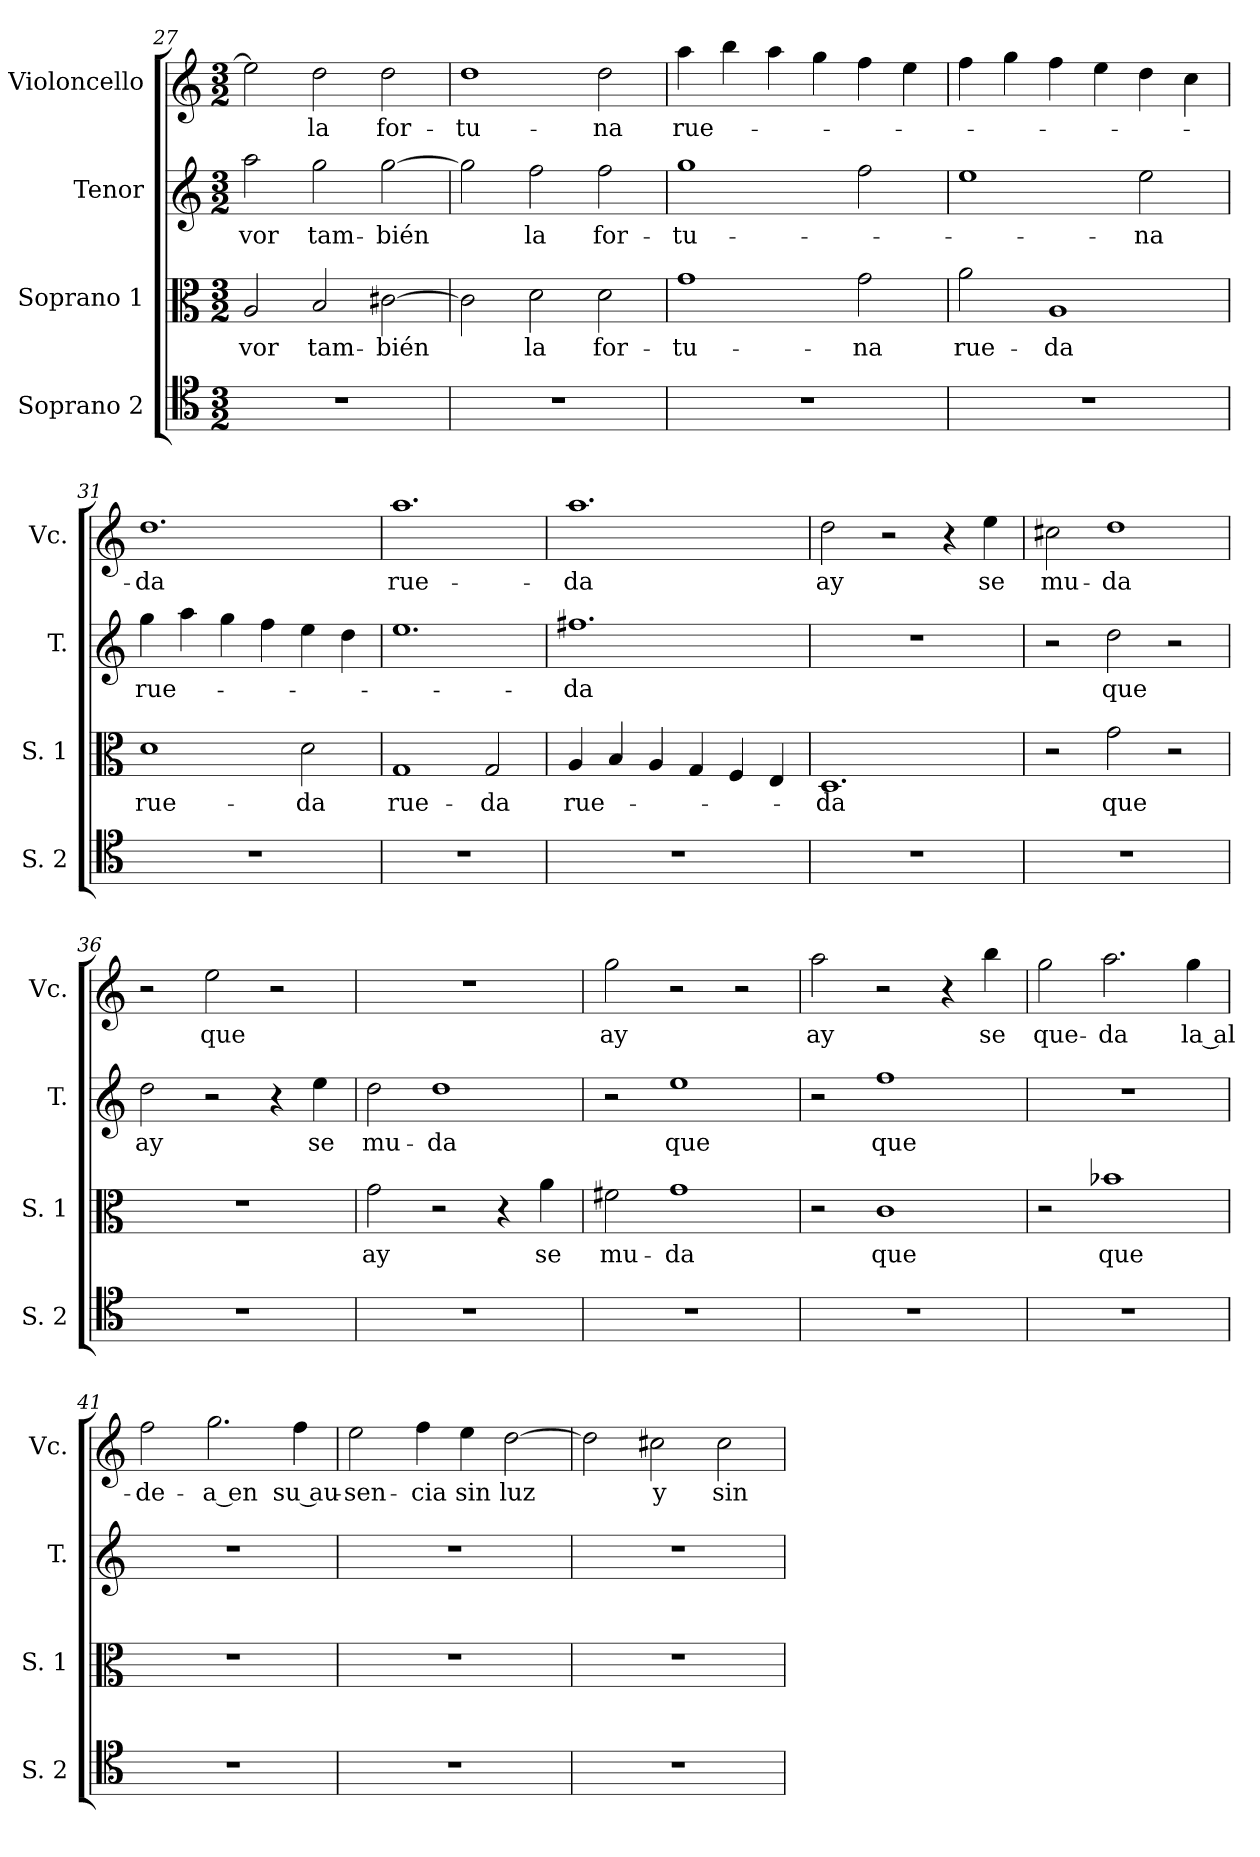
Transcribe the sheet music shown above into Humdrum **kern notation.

**kern	**kern	**text	**kern	**text	**kern	**text
*part4	*part3	*part3	*part2	*part2	*part1	*part1
*staff4	*staff3	*staff3	*staff2	*staff2	*staff1	*staff1
*I"Soprano 2	*I"Soprano 1	*	*I"Tenor	*	*I"Violoncello	*
*I'S. 2	*I'S. 1	*	*I'T.	*	*I'Vc.	*
*clefC4	*clefC3	*	*clefG2	*	*clefG2	*
*M3/2	*M3/2	*	*M3/2	*	*M3/2	*
=27	=27	=27	=27	=27	=27	=27
1.r	2A	-vor	2aa	-vor	2ee]	.
.	2B	tam-	2gg	tam-	2dd	la
.	[2c#X	-bién	[2gg	-bién	2dd	for-
=28	=28	=28	=28	=28	=28	=28
1.r	2c#]	.	2gg]	.	1dd	-tu-
.	2d	la	2ff	la	.	.
.	2d	for-	2ff	for-	2dd	-na
=29	=29	=29	=29	=29	=29	=29
1.r	1g	-tu-	1gg	-tu-	4aa	rue-
.	.	.	.	.	4bb	.
.	.	.	.	.	4aa	.
.	.	.	.	.	4gg	.
.	2g	-na	2ff	.	4ff	.
.	.	.	.	.	4ee	.
=30	=30	=30	=30	=30	=30	=30
1.r	2a	rue-	1ee	.	4ff	.
.	.	.	.	.	4gg	.
.	1A	-da	.	.	4ff	.
.	.	.	.	.	4ee	.
.	.	.	2ee	-na	4dd	.
.	.	.	.	.	4cc	.
=31	=31	=31	=31	=31	=31	=31
1.r	1d	rue-	4gg	rue-	1.dd	-da
.	.	.	4aa	.	.	.
.	.	.	4gg	.	.	.
.	.	.	4ff	.	.	.
.	2d	-da	4ee	.	.	.
.	.	.	4dd	.	.	.
=32	=32	=32	=32	=32	=32	=32
1.r	1G	rue-	1.ee	.	1.aa	rue-
.	2G	-da	.	.	.	.
=33	=33	=33	=33	=33	=33	=33
1.r	4A	rue-	1.ff#X	-da	1.aa	-da
.	4B	.	.	.	.	.
.	4A	.	.	.	.	.
.	4G	.	.	.	.	.
.	4F	.	.	.	.	.
.	4E	.	.	.	.	.
=34	=34	=34	=34	=34	=34	=34
1.r	1.D	-da	1.r	.	2dd	ay
.	.	.	.	.	2r	.
.	.	.	.	.	4r	.
.	.	.	.	.	4ee	se
=35	=35	=35	=35	=35	=35	=35
1.r	2r	.	2r	.	2cc#X	mu-
.	2g	que	2dd	que	1dd	-da
.	2r	.	2r	.	.	.
=36	=36	=36	=36	=36	=36	=36
1.r	1.r	.	2dd	ay	2r	.
.	.	.	2r	.	2ee	que
.	.	.	4r	.	2r	.
.	.	.	4ee	se	.	.
=37	=37	=37	=37	=37	=37	=37
1.r	2g	ay	2dd	mu-	1.r	.
.	2r	.	1dd	-da	.	.
.	4r	.	.	.	.	.
.	4a	se	.	.	.	.
=38	=38	=38	=38	=38	=38	=38
1.r	2f#X	mu-	2r	.	2gg	ay
.	1g	-da	1ee	que	2r	.
.	.	.	.	.	2r	.
=39	=39	=39	=39	=39	=39	=39
1.r	2r	.	2r	.	2aa	ay
.	1c	que	1ff	que	2r	.
.	.	.	.	.	4r	.
.	.	.	.	.	4bb	se
=40	=40	=40	=40	=40	=40	=40
1.r	2r	.	1.r	.	2gg	que-
.	1b-X	que	.	.	2.aa	-da
.	.	.	.	.	4gg	la al-
=41	=41	=41	=41	=41	=41	=41
1.r	1.r	.	1.r	.	2ff	-de-
.	.	.	.	.	2.gg	-a en
.	.	.	.	.	4ff	su au-
=42	=42	=42	=42	=42	=42	=42
1.r	1.r	.	1.r	.	2ee	-sen-
.	.	.	.	.	4ff	-cia
.	.	.	.	.	4ee	sin
.	.	.	.	.	[2dd	luz
=43	=43	=43	=43	=43	=43	=43
1.r	1.r	.	1.r	.	2dd]	.
.	.	.	.	.	2cc#X	y
.	.	.	.	.	2cc#	sin
=	=	=	=	=	=	=
*-	*-	*-	*-	*-	*-	*-
